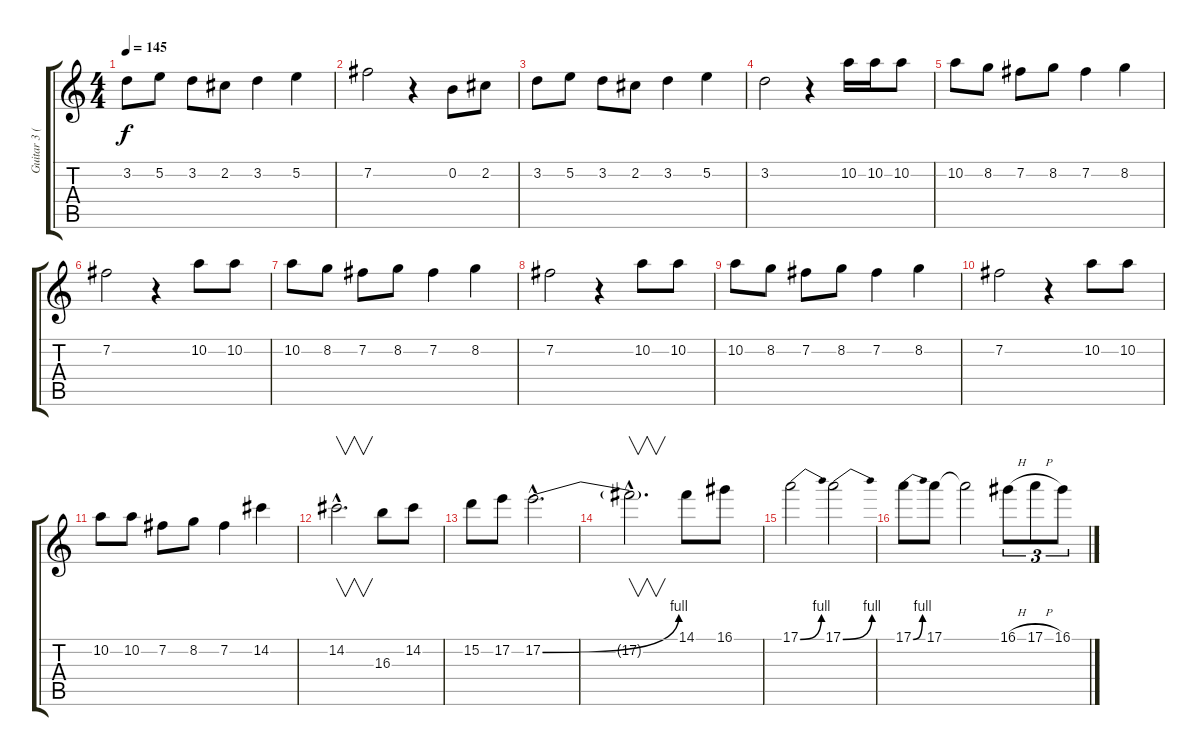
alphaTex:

\track ("Guitar 3 (Solo)" "Guitar 3 (") {instrument distortionguitar}
\staff {score tabs}
\tuning (E4 B3 G3 D3 A2 E2) {hide}
\ts (4 4)
\tempo 145
\clef g2
\ks c
3.2.8{dy f} 5.2.8 3.2.8 2.2.8 3.2.4 5.2.4 |
7.2.2 r.4 0.2.8 2.2.8 |
3.2.8 5.2.8 3.2.8 2.2.8 3.2.4 5.2.4 |
3.2.2 r.4 10.2.16 10.2.16 10.2.8 |
10.2.8 8.2.8 7.2.8 8.2.8 7.2.4 8.2.4 |
7.2.2 r.4 10.2.8 10.2.8 |
10.2.8 8.2.8 7.2.8 8.2.8 7.2.4 8.2.4 |
7.2.2 r.4 10.2.8 10.2.8 |
10.2.8 8.2.8 7.2.8 8.2.8 7.2.4 8.2.4 |
7.2.2 r.4 10.2.8 10.2.8 |
10.2.8 10.2.8 7.2.8 8.2.8 7.2.4 14.2.4 |
14.2{hac}.2{v d} 16.3.8 14.2.8 |
15.2.8 17.2.8 17.2{be (bend 0 0 60 4) hac}.2{d} |
17.2{hac t}.2{v d} 14.1.8 16.1.8 |
17.1{be (bend 0 0 60 4)}.2 17.1{be (bend 0 0 60 4)}.2 |
17.1{be (bend 0 0 60 4)}.8 17.1.8 17.1{t}.2 16.1{h}.8{tu (3 2)} 17.1{h}.8{tu (3 2)} 16.1.8{tu (3 2)}
